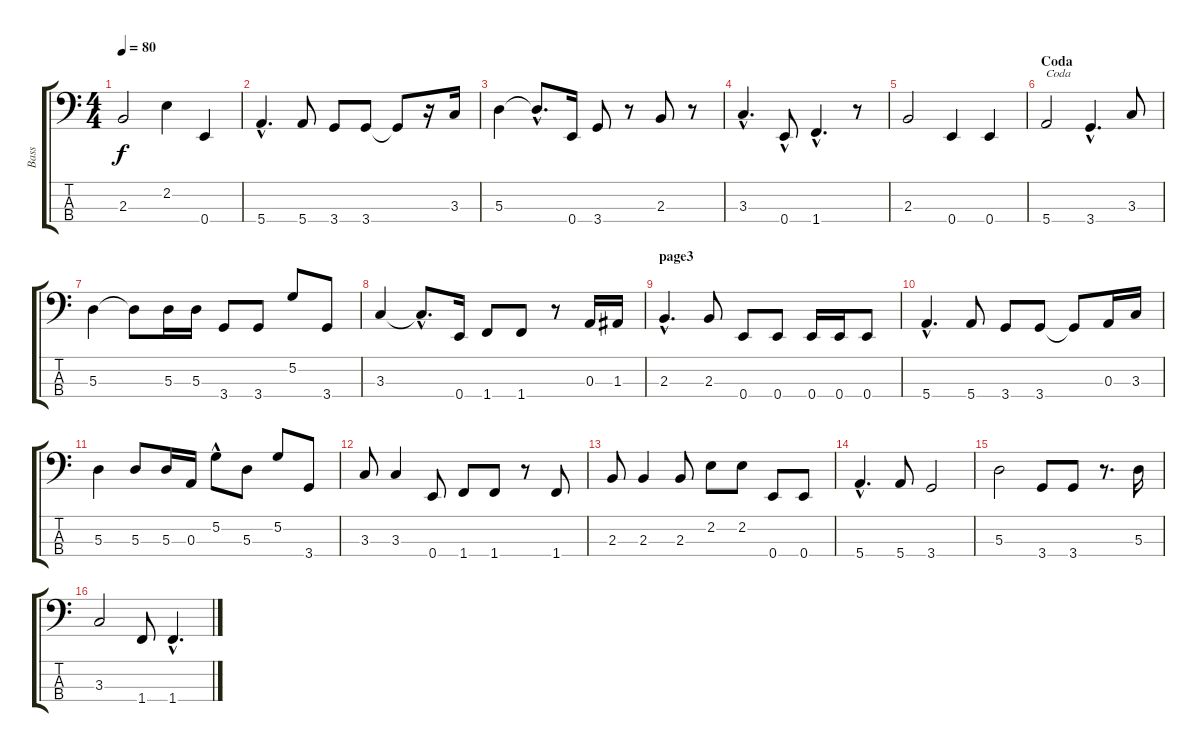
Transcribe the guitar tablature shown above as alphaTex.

\track ("Bass" "Bass") {instrument electricbassfinger}
\staff {score tabs}
\tuning (G2 D2 A1 E1) {hide}
\ts (4 4)
\tempo 80
\clef f4
\ks c
2.3.2{dy f} 2.2.4 0.4.4 |
5.4{hac}.4{d} 5.4.8 3.4.8 3.4.8 3.4{t}.8 r.16 3.3.16 |
5.3.4 5.3{hac t}.8{d} 0.4.16 3.4.8 r.8 2.3.8 r.8 |
3.3{hac}.4{d} 0.4{hac}.8 1.4{hac}.4{d} r.8 |
2.3.2 0.4.4 0.4.4 |
\section ("" "Coda")
5.4.2{txt "Coda"} 3.4{hac}.4{d} 3.3.8 |
5.3.4 5.3{t}.8 5.3.16 5.3.16 3.4.8 3.4.8 5.2.8 3.4.8 |
3.3.4 3.3{hac t}.8{d} 0.4.16 1.4.8 1.4.8 r.8 0.3.16 1.3.16 |
\section ("" "page3")
2.3{hac}.4{d} 2.3.8 0.4.8 0.4.8 0.4.16 0.4.16 0.4.8 |
5.4{hac}.4{d} 5.4.8 3.4.8 3.4.8 3.4{t}.8 0.3.16 3.3.16 |
5.3.4 5.3.8 5.3.16 0.3.16 5.2{hac}.8 5.3.8 5.2.8 3.4.8 |
3.3.8 3.3.4 0.4.8 1.4.8 1.4.8 r.8 1.4.8 |
2.3.8 2.3.4 2.3.8 2.2.8 2.2.8 0.4.8 0.4.8 |
5.4{hac}.4{d} 5.4.8 3.4.2 |
5.3.2 3.4.8 3.4.8 r.8{d} 5.3.16 |
3.3.2 1.4.8 1.4{hac}.4{d}
